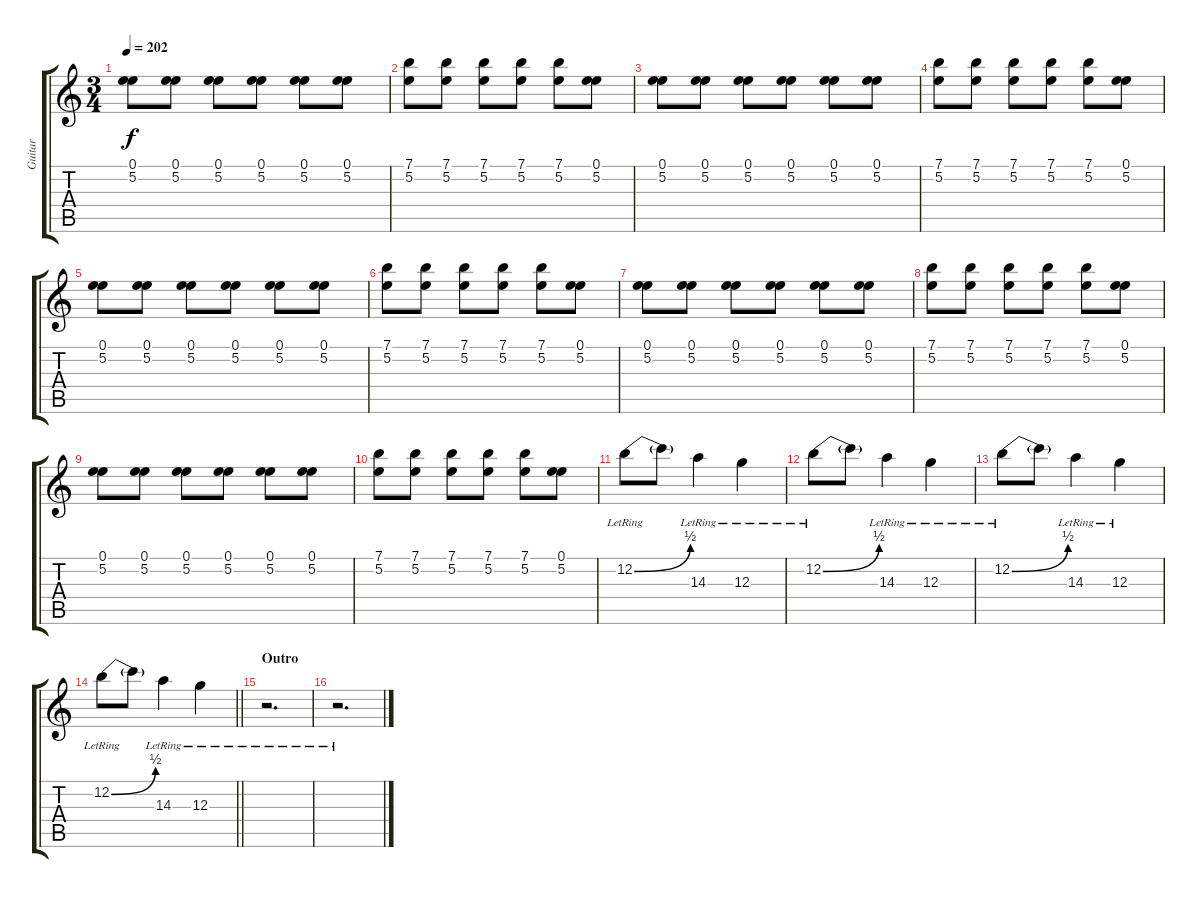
\track ("Guitar" "Guitar") {instrument distortionguitar}
\staff {score tabs}
\tuning (E4 B3 G3 D3 A2 D2) {hide}
\ts (3 4)
\tempo 202
\clef g2
\ks c
(0.1 5.2).8{dy f} (0.1 5.2).8 (0.1 5.2).8 (0.1 5.2).8 (0.1 5.2).8 (0.1 5.2).8 |
(7.1 5.2).8 (7.1 5.2).8 (7.1 5.2).8 (7.1 5.2).8 (7.1 5.2).8 (0.1 5.2).8 |
(0.1 5.2).8 (0.1 5.2).8 (0.1 5.2).8 (0.1 5.2).8 (0.1 5.2).8 (0.1 5.2).8 |
(7.1 5.2).8 (7.1 5.2).8 (7.1 5.2).8 (7.1 5.2).8 (7.1 5.2).8 (0.1 5.2).8 |
(0.1 5.2).8 (0.1 5.2).8 (0.1 5.2).8 (0.1 5.2).8 (0.1 5.2).8 (0.1 5.2).8 |
(7.1 5.2).8 (7.1 5.2).8 (7.1 5.2).8 (7.1 5.2).8 (7.1 5.2).8 (0.1 5.2).8 |
(0.1 5.2).8 (0.1 5.2).8 (0.1 5.2).8 (0.1 5.2).8 (0.1 5.2).8 (0.1 5.2).8 |
(7.1 5.2).8 (7.1 5.2).8 (7.1 5.2).8 (7.1 5.2).8 (7.1 5.2).8 (0.1 5.2).8 |
(0.1 5.2).8 (0.1 5.2).8 (0.1 5.2).8 (0.1 5.2).8 (0.1 5.2).8 (0.1 5.2).8 |
(7.1 5.2).8 (7.1 5.2).8 (7.1 5.2).8 (7.1 5.2).8 (7.1 5.2).8 (0.1 5.2).8 |
12.2{be (bend 0 0 60 2) lr}.8 12.2{t}.8 14.3{lr}.4 12.3{lr}.4 |
12.2{be (bend 0 0 60 2) lr}.8 12.2{t}.8 14.3{lr}.4 12.3{lr}.4 |
12.2{be (bend 0 0 60 2) lr}.8 12.2{t}.8 14.3{lr}.4 12.3{lr}.4 |
\barLineRight lightlight
12.2{be (bend 0 0 60 2) lr}.8 12.2{t}.8 14.3{lr}.4 12.3{lr}.4 |
\section ("" "Outro")
r.2{d} |
r.2{d}
